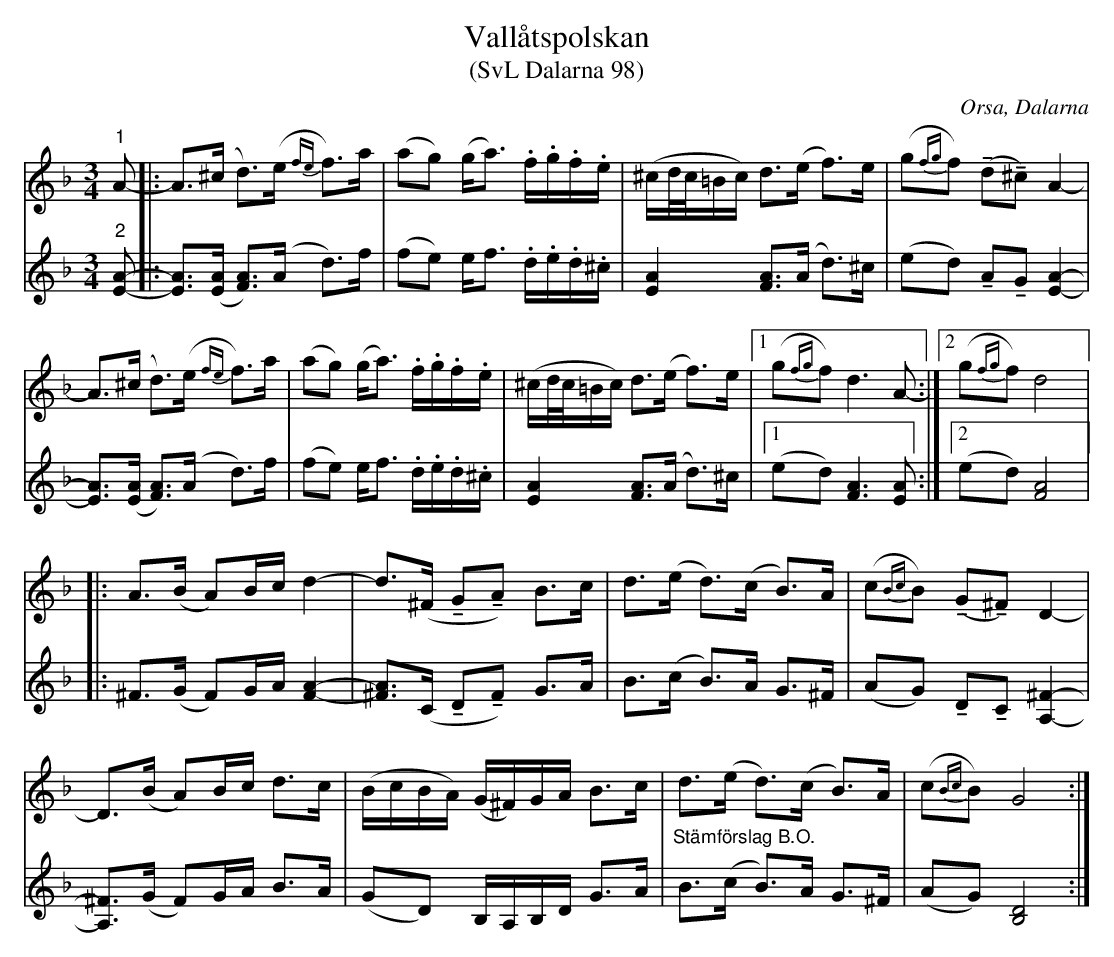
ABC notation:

X:1
T:Vallåtspolskan
T:(SvL Dalarna 98)
O:Orsa, Dalarna
L:1/8
M:3/4
U:t=tenuto
K:Dm
V:1
"^1" A- |: A>(^c d>)(e{fe} f>)a | (ag) (g<a) .f/.g/.f/.e/ | (^c/d/4c/4=B/c/) d>(e f>)e | (g{fg}f) (tdt^c) A2- |
 A>(^c d>)(e{fe} f>)a | (ag) (g<a) .f/.g/.f/.e/ | (^c/d/4c/4=B/c/) d>(e f>)e |1 (g{fg}f) d3 A- :|2 (g{fg}f) d4 |:
A>(B A)B/c/ d2- | d>(^F tGtA) B>c | d>(e d>)(c B>)A | (c{Bc}B) (tGt^F) D2- |
 D>(B A)B/c/ d>c | (B/c/B/A/) (G/^F/)G/A/ B>c | d>(e d>)(c B>)A | (c{Bc}B) G4 :|
V:2
"^2" [EA]- |: [EA]>([EA] [FA]>)(A d>)f | (fe) e<f .d/.e/.d/.^c/ | [EA]2 [FA]>(A d>)^c |(ed) tAtG [EA]2- |
[EA]>([EA] [FA]>)(A d>)f | (fe) e<f .d/.e/.d/.^c/ | [EA]2 [FA]>(A d>)^c |1 (ed) [FA]3 [EA] :|2 (ed) [FA]4 |:
^F>(G F)G/A/ [FA]2- | [^FA]>(C tDtF) G>A | B>(c B>)A G>^F | (AG) tDtC [A,^F]2- |
[A,^F]>(G F)G/A/ B>A | (GD) B,/A,/B,/D/ G>A |"^Stämförslag B.O." B>(c B>)A G>^F | (AG) [B,D]4 :|
